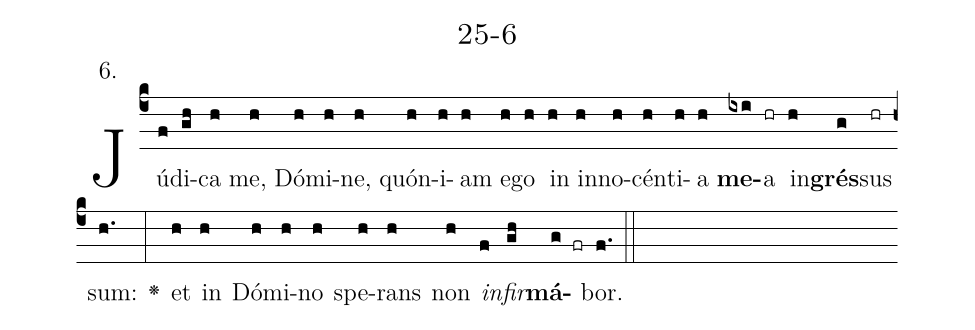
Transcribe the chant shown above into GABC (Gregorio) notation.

name: 25-6;
annotation: 6.;
%%
(c4)Jú(f)di(gh)ca(h) me,(h) Dó(h)mi(h)ne,(h) quón(h)i(h)am(h) e(h)go(h) in(h) in(h)no(h)cén(h)ti(h)a(h) <b>me</b>(ixi)a(hr) in(h)<b>grés</b>(g)sus(hr) sum:(h.) <v>\greheightstar</v>(:) et(h) in(h) Dó(h)mi(h)no(h) spe(h)rans(h) non(h) <i>in</i>(f)<i>fir</i>(gh)<b>má</b>(g fr)bor.(f.) (::)


%E(h) u(h) o(f) u(gh) a(g) e.(f.) (::)
